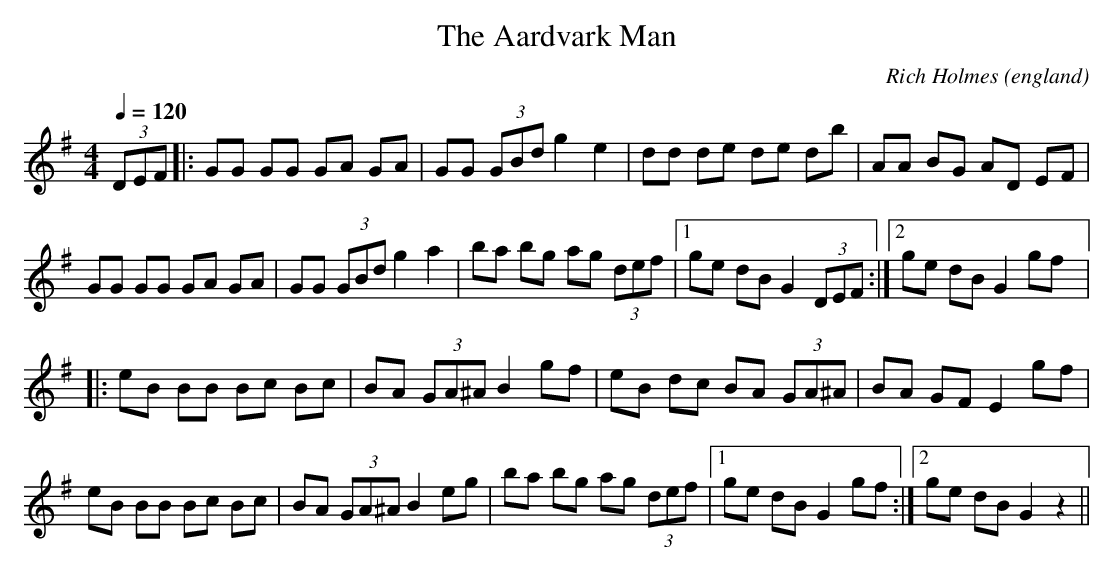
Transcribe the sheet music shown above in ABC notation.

X:1
T: The Aardvark Man
O:england
C:Rich Holmes
M:4/4
L:1/8
Q:1/4=120
K:G
(3DEF|:GG GG GA GA| GG (3GBd g2 e2|dd de de db|AA BG AD EF|
GG GG GA GA|GG (3GBd g2 a2|ba bg ag (3def|1 ge dB G2 (3DEF :|2 ge dB G2 gf|:
eB BB Bc Bc|BA (3GA^A B2 gf|eB dc BA (3GA^A|BA GF E2 gf|
eB BB Bc Bc|BA (3GA^A B2 eg|ba bg ag (3def|1 ge dB G2 gf :|2 ge dB G2 z2 ||
